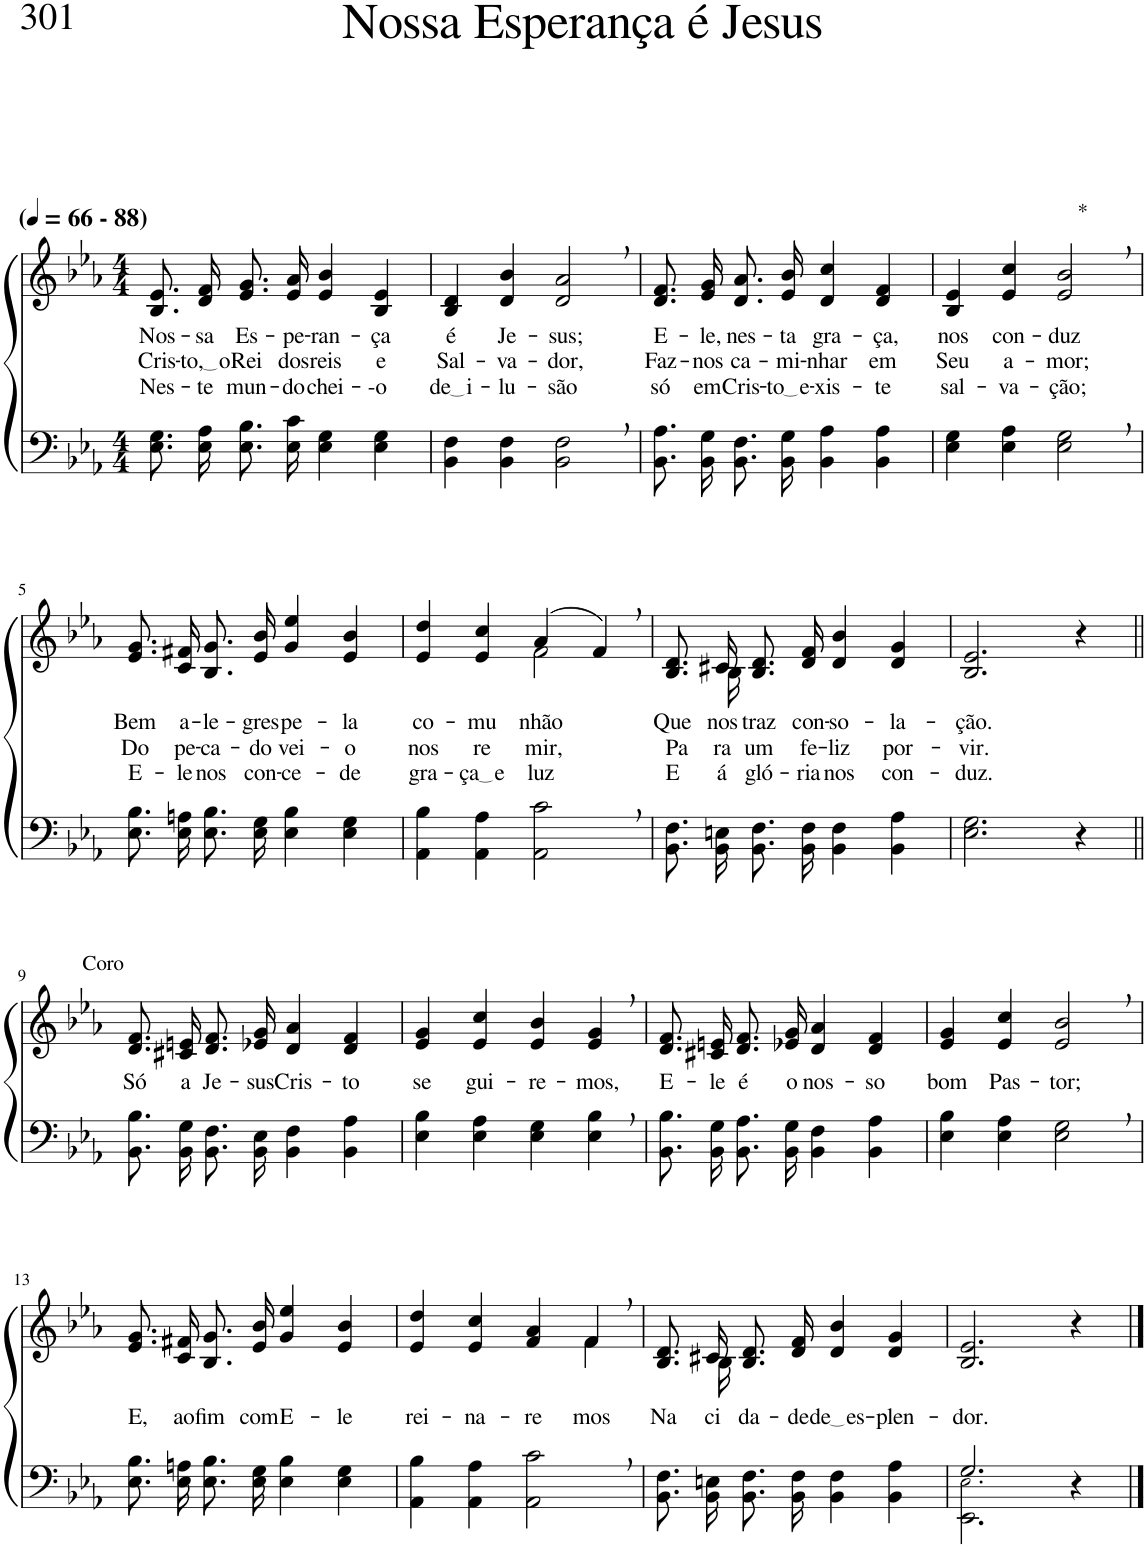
**kern	**kern	**text	**text	**text
*part2	*part1	*part1	*part1	*part1
*staff2	*staff1	*staff1	*staff1	*staff1
*I"Parte III e IV	*I"Parte I e II	*	*	*
*clefF4	*clefG2	*	*	*
*k[b-e-a-]	*k[b-e-a-]	*	*	*
*M4/4	*M4/4	*	*	*
*MM66	*MM66	*	*	*
=1	=1	=1	=1	=1
!	!LO:TX:a:B:t=(	!	!	!
!	!LO:TX:a:B:t=- 88)	!	!	!
!	!	!LO:LY:b	!LO:LY:b	!LO:LY:b
8.E-\ 8.G\L	8.B-/ 8.e-/L	Nos-	Cris-	Nes-
!	!	!LO:LY:b	!LO:LY:b	!LO:LY:b
16E-\ 16A-\Jk	16d/ 16f/Jk	-sa	to, o	-te
!	!	!LO:LY:b	!LO:LY:b	!LO:LY:b
8.E-\ 8.B-\L	8.e-/ 8.g/L	Es-	Rei	mun-
!	!	!LO:LY:b	!LO:LY:b	!LO:LY:b
16E-\ 16c\Jk	16e-/ 16a-/Jk	-pe-	dos	-do
!	!	!LO:LY:b	!LO:LY:b	!LO:LY:b
4E-\ 4G\	4e-/ 4b-/	-ran-	reis	chei-
!	!	!LO:LY:b	!LO:LY:b	!LO:LY:b
4E-\ 4G\	4B-/ 4e-/	-ça	e	--o
=2	=2	=2	=2	=2
!	!	!LO:LY:b	!LO:LY:b	!LO:LY:b
4BB-\ 4F\	4B-/ 4d/	é	Sal-	de i
!	!	!LO:LY:b	!LO:LY:b	!LO:LY:b
4BB-\ 4F\	4d/ 4b-/	Je-	-va-	-lu-
!	!	!LO:LY:b	!LO:LY:b	!LO:LY:b
2BB-\, 2F\,	2d/, 2a-/,	-sus;	-dor,	-são
=3	=3	=3	=3	=3
!	!	!LO:LY:b	!LO:LY:b	!LO:LY:b
8.BB-\ 8.A-\L	8.d/ 8.f/L	E-	Faz-	só
!	!	!LO:LY:b	!LO:LY:b	!LO:LY:b
16BB-\ 16G\Jk	16e-/ 16g/Jk	-le,	-nos	em
!	!	!LO:LY:b	!LO:LY:b	!LO:LY:b
8.BB-\ 8.F\L	8.d/ 8.a-/L	nes-	ca-	Cris-
!	!	!LO:LY:b	!LO:LY:b	!LO:LY:b
16BB-\ 16G\Jk	16e-/ 16b-/Jk	-ta	-mi-	to e
!	!	!LO:LY:b	!LO:LY:b	!LO:LY:b
4BB-\ 4A-\	4d/ 4cc/	gra-	-nhar	-xis-
!	!	!LO:LY:b	!LO:LY:b	!LO:LY:b
4BB-\ 4A-\	4d/ 4f/	-ça,	em	-te
=4	=4	=4	=4	=4
!	!	!LO:LY:b	!LO:LY:b	!LO:LY:b
4E-\ 4G\	4B-/ 4e-/	nos	Seu	sal-
!	!	!LO:LY:b	!LO:LY:b	!LO:LY:b
4E-\ 4A-\	4e-/ 4cc/	con-	a-	-va-
!	!LO:TX:a:t=*	!	!	!
!	!	!LO:LY:b	!LO:LY:b	!LO:LY:b
2E-\, 2G\,	2e-/, 2b-/,	-duz	-mor;	-ção;
!!LO:LB:g=z
=5	=5	=5	=5	=5
!	!	!LO:LY:b	!LO:LY:b	!LO:LY:b
8.E-\ 8.B-\L	8.e-/ 8.g/L	Bem	Do	E-
!	!	!LO:LY:b	!LO:LY:b	!LO:LY:b
16E-\ 16An\Jk	16c/ 16f#X/Jk	a-	pe-	-le
!	!	!LO:LY:b	!LO:LY:b	!LO:LY:b
8.E-\ 8.B-\L	8.B-/ 8.g/L	-le-	-ca-	nos
!	!	!LO:LY:b	!LO:LY:b	!LO:LY:b
16E-\ 16G\Jk	16e-/ 16b-/Jk	-gres	-do	con-
!	!	!LO:LY:b	!LO:LY:b	!LO:LY:b
4E-\ 4B-\	4g/ 4ee-/	pe-	vei-	-ce-
!	!	!LO:LY:b	!LO:LY:b	!LO:LY:b
4E-\ 4G\	4e-/ 4b-/	-la	-o	-de
=6	=6	=6	=6	=6
!	!	!LO:LY:b	!LO:LY:b	!LO:LY:b
*	*^	*	*	*
4AA-\ 4B-\	4e-/ 4dd/	2ryy	co-	nos	gra-
!	!	!	!LO:LY:b	!LO:LY:b	!LO:LY:b
4AA-\ 4A-\	4e-/ 4cc/	.	-mu-	re-	ça e
!	!	!	!LO:LY:b	!LO:LY:b	!LO:LY:b
2AA-\, 2c\,	(4a-/	2f\	-nhão	-mir,	luz
.	4f,/)	.	.	.	.
=7	=7	=7	=7	=7	=7
!	!	!	!LO:LY:b	!LO:LY:b	!LO:LY:b
8.BB-/ 8.F/L	8.B-/ 8.d/L	8.ryy	Que	Pa-	E
!	!	!	!LO:LY:b	!LO:LY:b	!LO:LY:b
16BB-/ 16En/Jk	16c#X/Jk	16B-\	nos	-ra	á
!	!	!	!LO:LY:b	!LO:LY:b	!LO:LY:b
8.BB-\ 8.F\L	8.B-/ 8.d/L	2.ryy	traz	um	gló-
!	!	!	!LO:LY:b	!LO:LY:b	!LO:LY:b
16BB-\ 16F\Jk	16d/ 16f/Jk	.	con-	fe-	-ria
!	!	!	!LO:LY:b	!LO:LY:b	!LO:LY:b
4BB-\ 4F\	4d/ 4b-/	.	-so-	-liz	nos
!	!	!	!LO:LY:b	!LO:LY:b	!LO:LY:b
4BB-\ 4A-\	4d/ 4g/	.	-la-	por-	con-
*	*v	*v	*	*	*
=8	=8	=8	=8	=8
!	!	!LO:LY:b	!LO:LY:b	!LO:LY:b
2.E-\ 2.G\	2.B-/ 2.e-/	-ção.	-vir.	-duz.
4r	4r	.	.	.
!!LO:LB:g=z
=9||	=9||	=9||	=9||	=9||
!	!LO:TX:a:t=Coro	!	!	!
!	!	!LO:LY:b	!	!
8.BB-\ 8.B-\L	8.d/ 8.f/L	Só	.	.
!	!	!LO:LY:b	!	!
16BB-\ 16G\Jk	16c#X/ 16en/Jk	a	.	.
!	!	!LO:LY:b	!	!
8.BB-/ 8.F/L	8.d/ 8.f/L	Je-	.	.
!	!	!LO:LY:b	!	!
16BB-/ 16E-/Jk	16e-X/ 16g/Jk	-sus	.	.
!	!	!LO:LY:b	!	!
4BB-\ 4F\	4d/ 4a-/	Cris-	.	.
!	!	!LO:LY:b	!	!
4BB-\ 4A-\	4d/ 4f/	-to	.	.
=10	=10	=10	=10	=10
!	!	!LO:LY:b	!	!
4E-\ 4B-\	4e-/ 4g/	se	.	.
!	!	!LO:LY:b	!	!
4E-\ 4A-\	4e-/ 4cc/	gui-	.	.
!	!	!LO:LY:b	!	!
4E-\ 4G\	4e-/ 4b-/	-re-	.	.
!	!	!LO:LY:b	!	!
4E-\, 4B-\,	4e-/, 4g/,	-mos,	.	.
=11	=11	=11	=11	=11
!	!	!LO:LY:b	!	!
8.BB-\ 8.B-\L	8.d/ 8.f/L	E-	.	.
!	!	!LO:LY:b	!	!
16BB-\ 16G\Jk	16c#X/ 16en/Jk	-le	.	.
!	!	!LO:LY:b	!	!
8.BB-\ 8.A-\L	8.d/ 8.f/L	é	.	.
!	!	!LO:LY:b	!	!
16BB-\ 16G\Jk	16e-X/ 16g/Jk	o	.	.
!	!	!LO:LY:b	!	!
4BB-\ 4F\	4d/ 4a-/	nos-	.	.
!	!	!LO:LY:b	!	!
4BB-\ 4A-\	4d/ 4f/	-so	.	.
=12	=12	=12	=12	=12
!	!	!LO:LY:b	!	!
4E-\ 4B-\	4e-/ 4g/	bom	.	.
!	!	!LO:LY:b	!	!
4E-\ 4A-\	4e-/ 4cc/	Pas-	.	.
!	!	!LO:LY:b	!	!
2E-\, 2G\,	2e-/, 2b-/,	-tor;	.	.
!!LO:LB:g=z
=13	=13	=13	=13	=13
!	!	!LO:LY:b	!	!
8.E-\ 8.B-\L	8.e-/ 8.g/L	E,	.	.
!	!	!LO:LY:b	!	!
16E-\ 16An\Jk	16c/ 16f#X/Jk	ao	.	.
!	!	!LO:LY:b	!	!
8.E-\ 8.B-\L	8.B-/ 8.g/L	fim	.	.
!	!	!LO:LY:b	!	!
16E-\ 16G\Jk	16e-/ 16b-/Jk	com	.	.
!	!	!LO:LY:b	!	!
4E-\ 4B-\	4g/ 4ee-/	E-	.	.
!	!	!LO:LY:b	!	!
4E-\ 4G\	4e-/ 4b-/	-le	.	.
=14	=14	=14	=14	=14
!	!	!LO:LY:b	!	!
*	*^	*	*	*
4AA-\ 4B-\	4e-/ 4dd/	2.ryy	rei-	.	.
!	!	!	!LO:LY:b	!	!
4AA-\ 4A-\	4e-/ 4cc/	.	-na-	.	.
!	!	!	!LO:LY:b	!	!
2AA-\, 2c\,	4f/ 4a-/	.	-re-	.	.
!	!	!	!LO:LY:b	!	!
.	4f,/	4f\	-mos	.	.
=15	=15	=15	=15	=15	=15
!	!	!	!LO:LY:b	!	!
8.BB-/ 8.F/L	8.B-/ 8.d/L	8.ryy	Na	.	.
!	!	!	!LO:LY:b	!	!
16BB-/ 16En/Jk	16c#X/Jk	16B-\	ci-	.	.
!	!	!	!LO:LY:b	!	!
8.BB-\ 8.F\L	8.B-/ 8.d/L	2.ryy	-da-	.	.
!	!	!	!LO:LY:b	!	!
16BB-\ 16F\Jk	16d/ 16f/Jk	.	-de	.	.
!	!	!	!LO:LY:b	!	!
4BB-\ 4F\	4d/ 4b-/	.	de es	.	.
!	!	!	!LO:LY:b	!	!
4BB-\ 4A-\	4d/ 4g/	.	-plen-	.	.
*	*v	*v	*	*	*
=16	=16	=16	=16	=16
*^	*	*	*	*
!	!	!	!LO:LY:b	!	!
2.G/	2.EE-\ 2.E-!\	2.B-/ 2.e-/	-dor.	.	.
4r	4ryy	4r	.	.	.
*v	*v	*	*	*	*
==	==	==	==	==
*-	*-	*-	*-	*-
